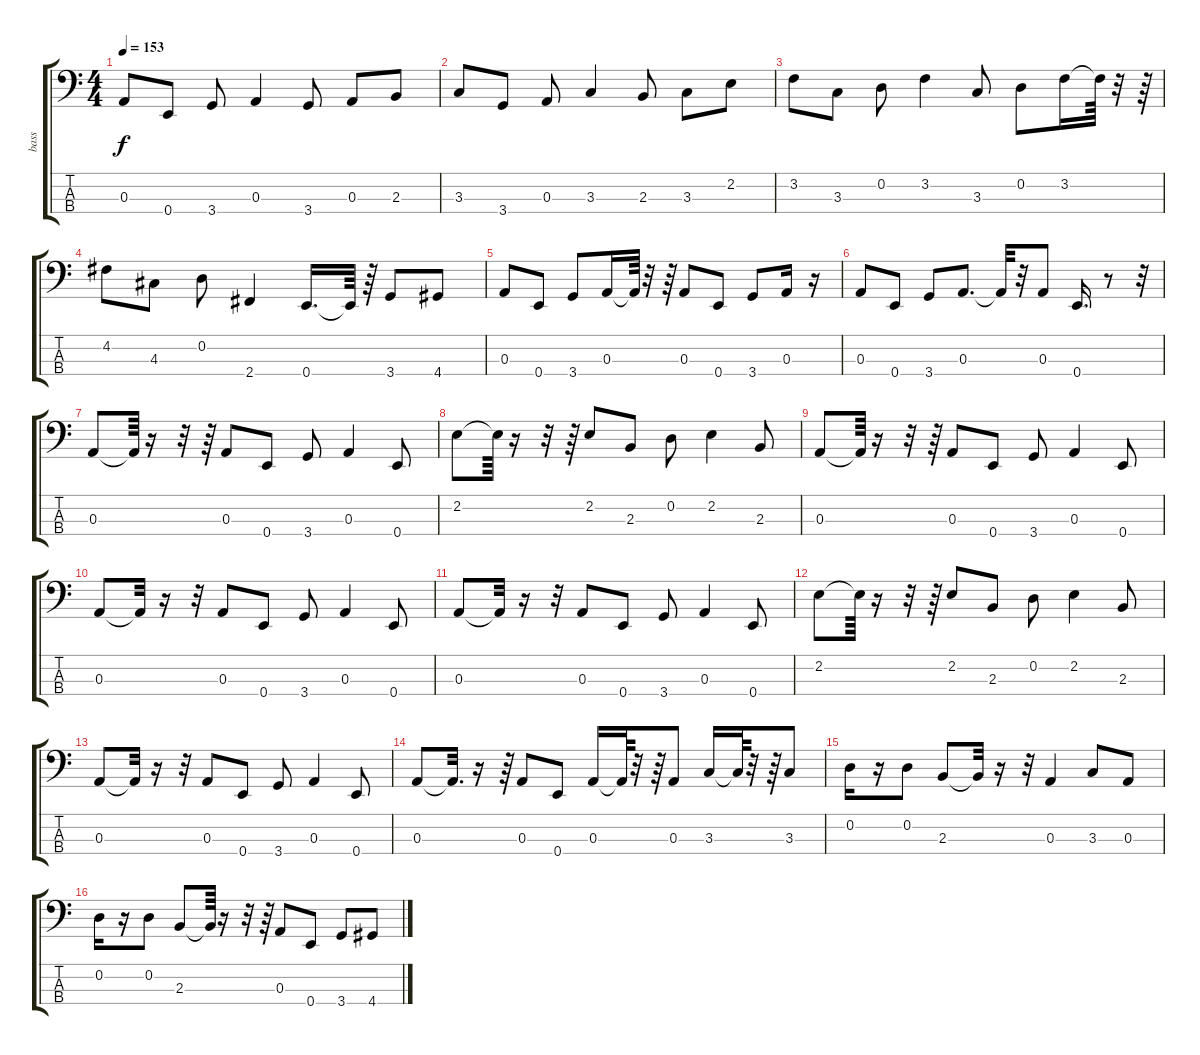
\track ("bass" "bass") {instrument electricbasspick}
\staff {score tabs}
\tuning (G2 D2 A1 E1) {hide}
\ts (4 4)
\tempo 153
\clef f4
\ks c
0.3.8{dy f} 0.4.8 3.4.8 0.3.4 3.4.8 0.3.8 2.3.8 |
3.3.8 3.4.8 0.3.8 3.3.4 2.3.8 3.3.8 2.2.8 |
3.2.8 3.3.8 0.2.8 3.2.4 3.3.8 0.2.8 3.2.16 3.2{t}.64 r.32 r.64 |
4.2.8 4.3.8 0.2.8 2.4.4 0.4.16{d} 0.4{t}.64 r.64 3.4.8 4.4.8 |
0.3.8 0.4.8 3.4.8 0.3.16 0.3{t}.64 r.32 r.64 0.3.8 0.4.8 3.4.8 0.3.16 r.16 |
0.3.8 0.4.8 3.4.8 0.3.8{d} 0.3{t}.32 r.32 0.3.8 0.4.16{d} r.8 r.32 |
0.3.8 0.3{t}.64 r.16 r.32 r.64 0.3.8 0.4.8 3.4.8 0.3.4 0.4.8 |
2.2.8 2.2{t}.64 r.16 r.32 r.64 2.2.8 2.3.8 0.2.8 2.2.4 2.3.8 |
0.3.8 0.3{t}.64 r.16 r.32 r.64 0.3.8 0.4.8 3.4.8 0.3.4 0.4.8 |
0.3.8 0.3{t}.32 r.16 r.32 0.3.8 0.4.8 3.4.8 0.3.4 0.4.8 |
0.3.8 0.3{t}.32 r.16 r.32 0.3.8 0.4.8 3.4.8 0.3.4 0.4.8 |
2.2.8 2.2{t}.64 r.16 r.32 r.64 2.2.8 2.3.8 0.2.8 2.2.4 2.3.8 |
0.3.8 0.3{t}.32 r.16 r.32 0.3.8 0.4.8 3.4.8 0.3.4 0.4.8 |
0.3.8 0.3{t}.32{d} r.16 r.64 0.3.8 0.4.8 0.3.16 0.3{t}.64 r.32 r.64 0.3.8 3.3.16 3.3{t}.64 r.32 r.64 3.3.8 |
0.2.16 r.16 0.2.8 2.3.8 2.3{t}.32 r.16 r.32 0.3.4 3.3.8 0.3.8 |
0.2.16 r.16 0.2.8 2.3.8 2.3{t}.64 r.16 r.32 r.64 0.3.8 0.4.8 3.4.8 4.4.8
